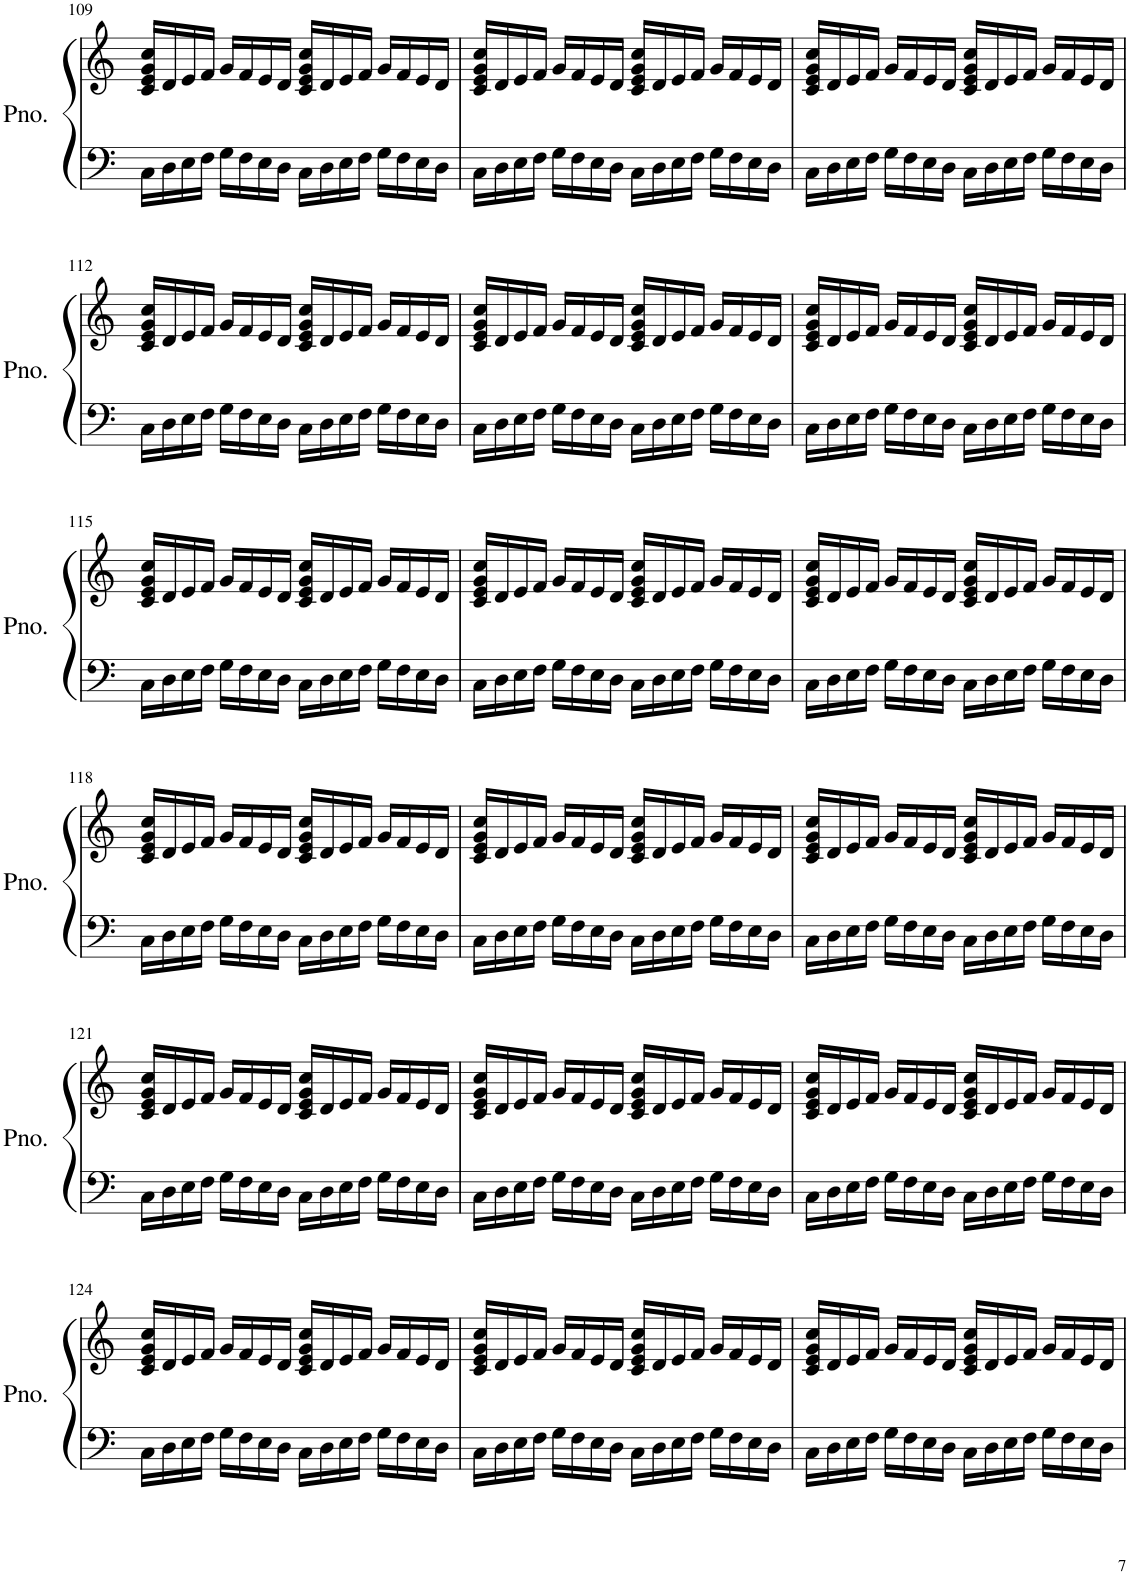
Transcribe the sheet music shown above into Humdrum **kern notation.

**kern	**kern
*part1	*part1
*staff2	*staff1
*I"Piano	*
*I'Pno.	*
!!LO:PB:g=z
*clefF4	*clefG2
*k[]	*k[]
*M4/4	*M4/4
=109	=109
16C\LL	16c/ 16e/ 16g/ 16cc/LL
16D\	16d/
16E\	16e/
16F\JJ	16f/JJ
16G\LL	16g/LL
16F\	16f/
16E\	16e/
16D\JJ	16d/JJ
16C\LL	16c/ 16e/ 16g/ 16cc/LL
16D\	16d/
16E\	16e/
16F\JJ	16f/JJ
16G\LL	16g/LL
16F\	16f/
16E\	16e/
16D\JJ	16d/JJ
=110	=110
16C\LL	16c/ 16e/ 16g/ 16cc/LL
16D\	16d/
16E\	16e/
16F\JJ	16f/JJ
16G\LL	16g/LL
16F\	16f/
16E\	16e/
16D\JJ	16d/JJ
16C\LL	16c/ 16e/ 16g/ 16cc/LL
16D\	16d/
16E\	16e/
16F\JJ	16f/JJ
16G\LL	16g/LL
16F\	16f/
16E\	16e/
16D\JJ	16d/JJ
=111	=111
16C\LL	16c/ 16e/ 16g/ 16cc/LL
16D\	16d/
16E\	16e/
16F\JJ	16f/JJ
16G\LL	16g/LL
16F\	16f/
16E\	16e/
16D\JJ	16d/JJ
16C\LL	16c/ 16e/ 16g/ 16cc/LL
16D\	16d/
16E\	16e/
16F\JJ	16f/JJ
16G\LL	16g/LL
16F\	16f/
16E\	16e/
16D\JJ	16d/JJ
!!LO:LB:g=z
=112	=112
16C\LL	16c/ 16e/ 16g/ 16cc/LL
16D\	16d/
16E\	16e/
16F\JJ	16f/JJ
16G\LL	16g/LL
16F\	16f/
16E\	16e/
16D\JJ	16d/JJ
16C\LL	16c/ 16e/ 16g/ 16cc/LL
16D\	16d/
16E\	16e/
16F\JJ	16f/JJ
16G\LL	16g/LL
16F\	16f/
16E\	16e/
16D\JJ	16d/JJ
=113	=113
16C\LL	16c/ 16e/ 16g/ 16cc/LL
16D\	16d/
16E\	16e/
16F\JJ	16f/JJ
16G\LL	16g/LL
16F\	16f/
16E\	16e/
16D\JJ	16d/JJ
16C\LL	16c/ 16e/ 16g/ 16cc/LL
16D\	16d/
16E\	16e/
16F\JJ	16f/JJ
16G\LL	16g/LL
16F\	16f/
16E\	16e/
16D\JJ	16d/JJ
=114	=114
16C\LL	16c/ 16e/ 16g/ 16cc/LL
16D\	16d/
16E\	16e/
16F\JJ	16f/JJ
16G\LL	16g/LL
16F\	16f/
16E\	16e/
16D\JJ	16d/JJ
16C\LL	16c/ 16e/ 16g/ 16cc/LL
16D\	16d/
16E\	16e/
16F\JJ	16f/JJ
16G\LL	16g/LL
16F\	16f/
16E\	16e/
16D\JJ	16d/JJ
!!LO:LB:g=z
=115	=115
16C\LL	16c/ 16e/ 16g/ 16cc/LL
16D\	16d/
16E\	16e/
16F\JJ	16f/JJ
16G\LL	16g/LL
16F\	16f/
16E\	16e/
16D\JJ	16d/JJ
16C\LL	16c/ 16e/ 16g/ 16cc/LL
16D\	16d/
16E\	16e/
16F\JJ	16f/JJ
16G\LL	16g/LL
16F\	16f/
16E\	16e/
16D\JJ	16d/JJ
=116	=116
16C\LL	16c/ 16e/ 16g/ 16cc/LL
16D\	16d/
16E\	16e/
16F\JJ	16f/JJ
16G\LL	16g/LL
16F\	16f/
16E\	16e/
16D\JJ	16d/JJ
16C\LL	16c/ 16e/ 16g/ 16cc/LL
16D\	16d/
16E\	16e/
16F\JJ	16f/JJ
16G\LL	16g/LL
16F\	16f/
16E\	16e/
16D\JJ	16d/JJ
=117	=117
16C\LL	16c/ 16e/ 16g/ 16cc/LL
16D\	16d/
16E\	16e/
16F\JJ	16f/JJ
16G\LL	16g/LL
16F\	16f/
16E\	16e/
16D\JJ	16d/JJ
16C\LL	16c/ 16e/ 16g/ 16cc/LL
16D\	16d/
16E\	16e/
16F\JJ	16f/JJ
16G\LL	16g/LL
16F\	16f/
16E\	16e/
16D\JJ	16d/JJ
!!LO:LB:g=z
=118	=118
16C\LL	16c/ 16e/ 16g/ 16cc/LL
16D\	16d/
16E\	16e/
16F\JJ	16f/JJ
16G\LL	16g/LL
16F\	16f/
16E\	16e/
16D\JJ	16d/JJ
16C\LL	16c/ 16e/ 16g/ 16cc/LL
16D\	16d/
16E\	16e/
16F\JJ	16f/JJ
16G\LL	16g/LL
16F\	16f/
16E\	16e/
16D\JJ	16d/JJ
=119	=119
16C\LL	16c/ 16e/ 16g/ 16cc/LL
16D\	16d/
16E\	16e/
16F\JJ	16f/JJ
16G\LL	16g/LL
16F\	16f/
16E\	16e/
16D\JJ	16d/JJ
16C\LL	16c/ 16e/ 16g/ 16cc/LL
16D\	16d/
16E\	16e/
16F\JJ	16f/JJ
16G\LL	16g/LL
16F\	16f/
16E\	16e/
16D\JJ	16d/JJ
=120	=120
16C\LL	16c/ 16e/ 16g/ 16cc/LL
16D\	16d/
16E\	16e/
16F\JJ	16f/JJ
16G\LL	16g/LL
16F\	16f/
16E\	16e/
16D\JJ	16d/JJ
16C\LL	16c/ 16e/ 16g/ 16cc/LL
16D\	16d/
16E\	16e/
16F\JJ	16f/JJ
16G\LL	16g/LL
16F\	16f/
16E\	16e/
16D\JJ	16d/JJ
!!LO:LB:g=z
=121	=121
16C\LL	16c/ 16e/ 16g/ 16cc/LL
16D\	16d/
16E\	16e/
16F\JJ	16f/JJ
16G\LL	16g/LL
16F\	16f/
16E\	16e/
16D\JJ	16d/JJ
16C\LL	16c/ 16e/ 16g/ 16cc/LL
16D\	16d/
16E\	16e/
16F\JJ	16f/JJ
16G\LL	16g/LL
16F\	16f/
16E\	16e/
16D\JJ	16d/JJ
=122	=122
16C\LL	16c/ 16e/ 16g/ 16cc/LL
16D\	16d/
16E\	16e/
16F\JJ	16f/JJ
16G\LL	16g/LL
16F\	16f/
16E\	16e/
16D\JJ	16d/JJ
16C\LL	16c/ 16e/ 16g/ 16cc/LL
16D\	16d/
16E\	16e/
16F\JJ	16f/JJ
16G\LL	16g/LL
16F\	16f/
16E\	16e/
16D\JJ	16d/JJ
=123	=123
16C\LL	16c/ 16e/ 16g/ 16cc/LL
16D\	16d/
16E\	16e/
16F\JJ	16f/JJ
16G\LL	16g/LL
16F\	16f/
16E\	16e/
16D\JJ	16d/JJ
16C\LL	16c/ 16e/ 16g/ 16cc/LL
16D\	16d/
16E\	16e/
16F\JJ	16f/JJ
16G\LL	16g/LL
16F\	16f/
16E\	16e/
16D\JJ	16d/JJ
!!LO:LB:g=z
=124	=124
16C\LL	16c/ 16e/ 16g/ 16cc/LL
16D\	16d/
16E\	16e/
16F\JJ	16f/JJ
16G\LL	16g/LL
16F\	16f/
16E\	16e/
16D\JJ	16d/JJ
16C\LL	16c/ 16e/ 16g/ 16cc/LL
16D\	16d/
16E\	16e/
16F\JJ	16f/JJ
16G\LL	16g/LL
16F\	16f/
16E\	16e/
16D\JJ	16d/JJ
=125	=125
16C\LL	16c/ 16e/ 16g/ 16cc/LL
16D\	16d/
16E\	16e/
16F\JJ	16f/JJ
16G\LL	16g/LL
16F\	16f/
16E\	16e/
16D\JJ	16d/JJ
16C\LL	16c/ 16e/ 16g/ 16cc/LL
16D\	16d/
16E\	16e/
16F\JJ	16f/JJ
16G\LL	16g/LL
16F\	16f/
16E\	16e/
16D\JJ	16d/JJ
=126	=126
16C\LL	16c/ 16e/ 16g/ 16cc/LL
16D\	16d/
16E\	16e/
16F\JJ	16f/JJ
16G\LL	16g/LL
16F\	16f/
16E\	16e/
16D\JJ	16d/JJ
16C\LL	16c/ 16e/ 16g/ 16cc/LL
16D\	16d/
16E\	16e/
16F\JJ	16f/JJ
16G\LL	16g/LL
16F\	16f/
16E\	16e/
16D\JJ	16d/JJ
=	=
*-	*-
